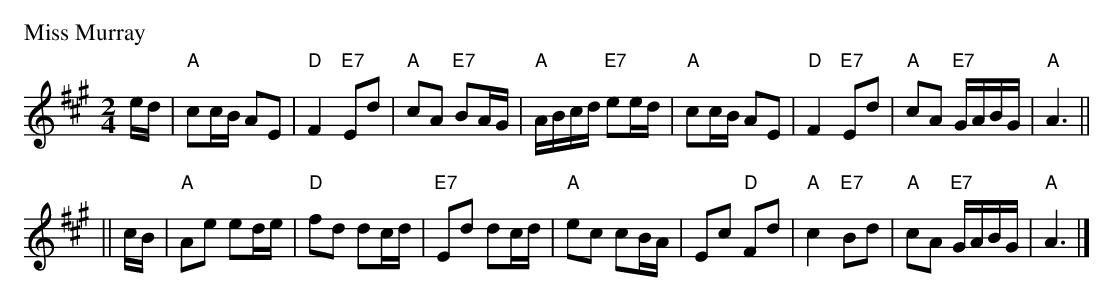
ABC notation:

X:1
M: 2/4
L: 1/16
P: Miss Murray
K: A
ed \
| "A"c2cB A2E2 | "D"F4 "E7"E2d2 | "A"c2A2 "E7"B2AG | "A"ABcd "E7"e2ed \
| "A"c2cB A2E2 | "D"F4 "E7"E2d2 | "A"c2A2 "E7"GABG | "A"A6 ||
|| cB \
| "A"A2e2 e2de | "D"f2d2 d2cd | "E7"E2d2 d2cd | "A"e2c2 c2BA \
| E2c2 "D"F2d2 | "A"c4 "E7"B2d2 | "A"c2A2 "E7"GABG | "A"A6 |]
